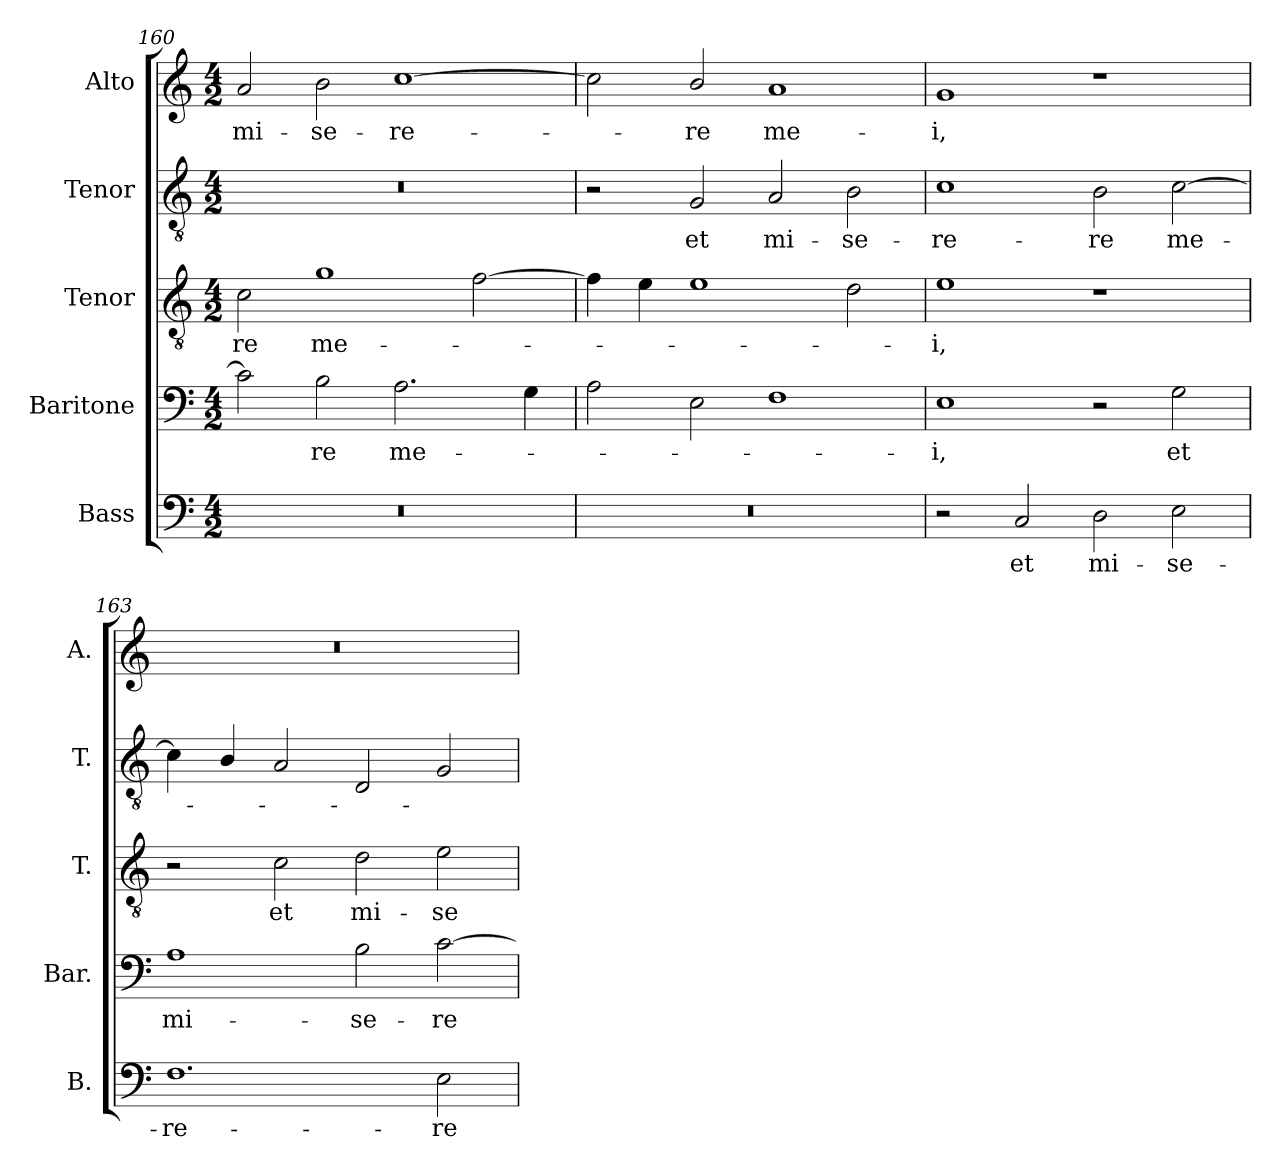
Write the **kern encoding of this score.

**kern	**text	**kern	**text	**kern	**text	**kern	**text	**kern	**text
*part5	*part5	*part4	*part4	*part3	*part3	*part2	*part2	*part1	*part1
*staff5	*staff5	*staff4	*staff4	*staff3	*staff3	*staff2	*staff2	*staff1	*staff1
*I"Bass	*	*I"Baritone	*	*I"Tenor	*	*I"Tenor	*	*I"Alto	*
*I'B.	*	*I'Bar.	*	*I'T.	*	*I'T.	*	*I'A.	*
*clefF4	*	*clefF4	*	*clefGv2	*	*clefGv2	*	*clefG2	*
*	*	*	*	*ITrd7c12	*	*ITrd7c12	*	*	*
*k[]	*	*k[]	*	*k[]	*	*k[]	*	*k[]	*
*C:	*	*C:	*	*C:	*	*C:	*	*C:	*
*M4/2	*	*M4/2	*	*M4/2	*	*M4/2	*	*M4/2	*
=160	=160	=160	=160	=160	=160	=160	=160	=160	=160
!LO:N:vis=1	!	!	!	!	!	!	!	!	!
!	!	!	!	!	!LO:LY:b:color=#000000	!LO:N:vis=1	!	!	!
!	!	!	!	!	!	!	!	!	!LO:LY:b:color=#000000
0r	.	2ci\]	.	2Ci\	-re	0r	.	2ai/	mi-
!	!	!	!LO:LY:b:color=#000000	!	!	!	!	!	!
!	!	!	!	!	!LO:LY:b:color=#000000	!	!	!	!
!	!	!	!	!	!	!	!	!	!LO:LY:b:color=#000000
.	.	2Bi\	-re	1Gi	me-	.	.	2bi\	-se-
!	!	!	!LO:LY:b:color=#000000	!	!	!	!	!	!
!	!	!	!	!	!	!	!	!	!LO:LY:b:color=#000000
.	.	2.Ai\	me-	.	.	.	.	[1cci	-re-
.	.	.	.	[2Fi\	.	.	.	.	.
.	.	4Gi\	.	.	.	.	.	.	.
=161	=161	=161	=161	=161	=161	=161	=161	=161	=161
!LO:N:vis=1	!	!	!	!	!	!	!	!	!
0r	.	2Ai\	.	4Fi\]	.	2r	.	2cci\]	.
.	.	.	.	4Ei\	.	.	.	.	.
!	!	!	!	!	!	!	!LO:LY:b:color=#000000	!	!
!	!	!	!	!	!	!	!	!	!LO:LY:b:color=#000000
.	.	2Ei\	.	1Ei	.	2GGi/	et	2bi/	-re
!	!	!	!	!	!	!	!LO:LY:b:color=#000000	!	!
!	!	!	!	!	!	!	!	!	!LO:LY:b:color=#000000
.	.	1Fi	.	.	.	2AAi/	mi-	1ai	me-
!	!	!	!	!	!	!	!LO:LY:b:color=#000000	!	!
.	.	.	.	2Di\	.	2BBi\	-se-	.	.
=162	=162	=162	=162	=162	=162	=162	=162	=162	=162
!	!	!	!LO:LY:b:color=#000000	!	!	!	!	!	!
!	!	!	!	!	!LO:LY:b:color=#000000	!	!	!	!
!	!	!	!	!	!	!	!LO:LY:b:color=#000000	!	!
!	!	!	!	!	!	!	!	!	!LO:LY:b:color=#000000
2r	.	1Ei	-i,	1Ei	-i,	1Ci	-re-	1gi	-i,
!	!LO:LY:b:color=#000000	!	!	!	!	!	!	!	!
2Ci/	et	.	.	.	.	.	.	.	.
!	!LO:LY:b:color=#000000	!	!	!	!	!	!	!	!
!	!	!	!	!	!	!	!LO:LY:b:color=#000000	!	!
2Di\	mi-	2r	.	1r	.	2BBi\	-re	1r	.
!	!LO:LY:b:color=#000000	!	!	!	!	!	!	!	!
!	!	!	!LO:LY:b:color=#000000	!	!	!	!	!	!
!	!	!	!	!	!	!	!LO:LY:b:color=#000000	!	!
2Ei\	-se-	2Gi\	et	.	.	[2Ci\	me-	.	.
!!LO:LB:g=z
=163	=163	=163	=163	=163	=163	=163	=163	=163	=163
!	!LO:LY:b:color=#000000	!	!	!	!	!	!	!	!
!	!	!	!LO:LY:b:color=#000000	!	!	!	!	!LO:N:vis=1	!
1.Fi	-re-	1Ai	mi-	2r	.	4Ci\]	.	0r	.
.	.	.	.	.	.	4BBi/	.	.	.
!	!	!	!	!	!LO:LY:b:color=#000000	!	!	!	!
.	.	.	.	2Ci\	et	2AAi/	.	.	.
!	!	!	!LO:LY:b:color=#000000	!	!	!	!	!	!
!	!	!	!	!	!LO:LY:b:color=#000000	!	!	!	!
.	.	2Bi\	-se-	2Di\	mi-	2DDi/	.	.	.
!	!LO:LY:b:color=#000000	!	!	!	!	!	!	!	!
!	!	!	!LO:LY:b:color=#000000	!	!	!	!	!	!
!	!	!	!	!	!LO:LY:b:color=#000000	!	!	!	!
2Ei\	-re	[2ci\	-re-	2Ei\	-se-	2GGi/	.	.	.
=	=	=	=	=	=	=	=	=	=
*-	*-	*-	*-	*-	*-	*-	*-	*-	*-
